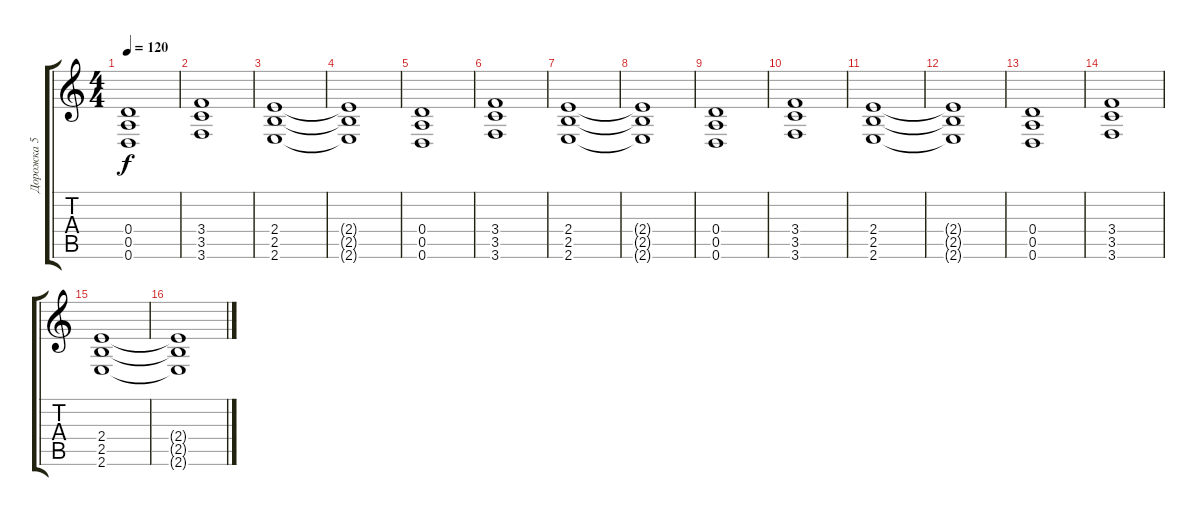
\track ("Дорожка 5" "Дорожка 5") {instrument overdrivenguitar}
\staff {score tabs}
\tuning (E4 B3 G3 D3 A2 D2) {hide}
\ts (4 4)
\tempo 120
\clef g2
\ks c
(0.4 0.5 0.6).1{dy f} |
(3.4 3.5 3.6).1 |
(2.4 2.5 2.6).1 |
(2.4{t} 2.5{t} 2.6{t}).1 |
(0.4 0.5 0.6).1 |
(3.4 3.5 3.6).1 |
(2.4 2.5 2.6).1 |
(2.4{t} 2.5{t} 2.6{t}).1 |
(0.4 0.5 0.6).1 |
(3.4 3.5 3.6).1 |
(2.4 2.5 2.6).1 |
(2.4{t} 2.5{t} 2.6{t}).1 |
(0.4 0.5 0.6).1 |
(3.4 3.5 3.6).1 |
(2.4 2.5 2.6).1 |
(2.4{t} 2.5{t} 2.6{t}).1
